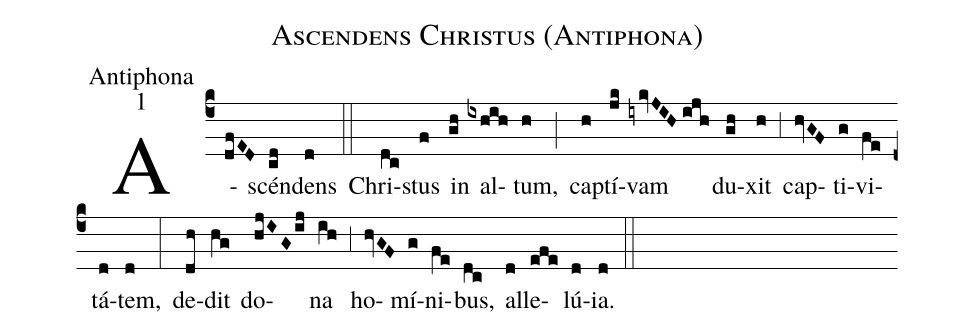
name:Ascendens Christus (Antiphona);
office-part:Antiphona;
mode:1;
%%
(c4) A(dfED)scén(cd)dens(d) (::) Chri(dc)stus(f) in(gh) al(ixhih)tum,(h) (;) cap(h)tí(jk)vam(iykvJIH//ijh) du(gh)xit(h) (;3) cap(hvGF)ti(g)vi(fe)tá(d)tem,(d) (:) de(dh)dit(hg) do(hjIGij)na(ih) (;3) ho(hvGF)mí(g)ni(fe)bus,(dc) al(d)le(efe)lú(d)ia.(d) (::)
